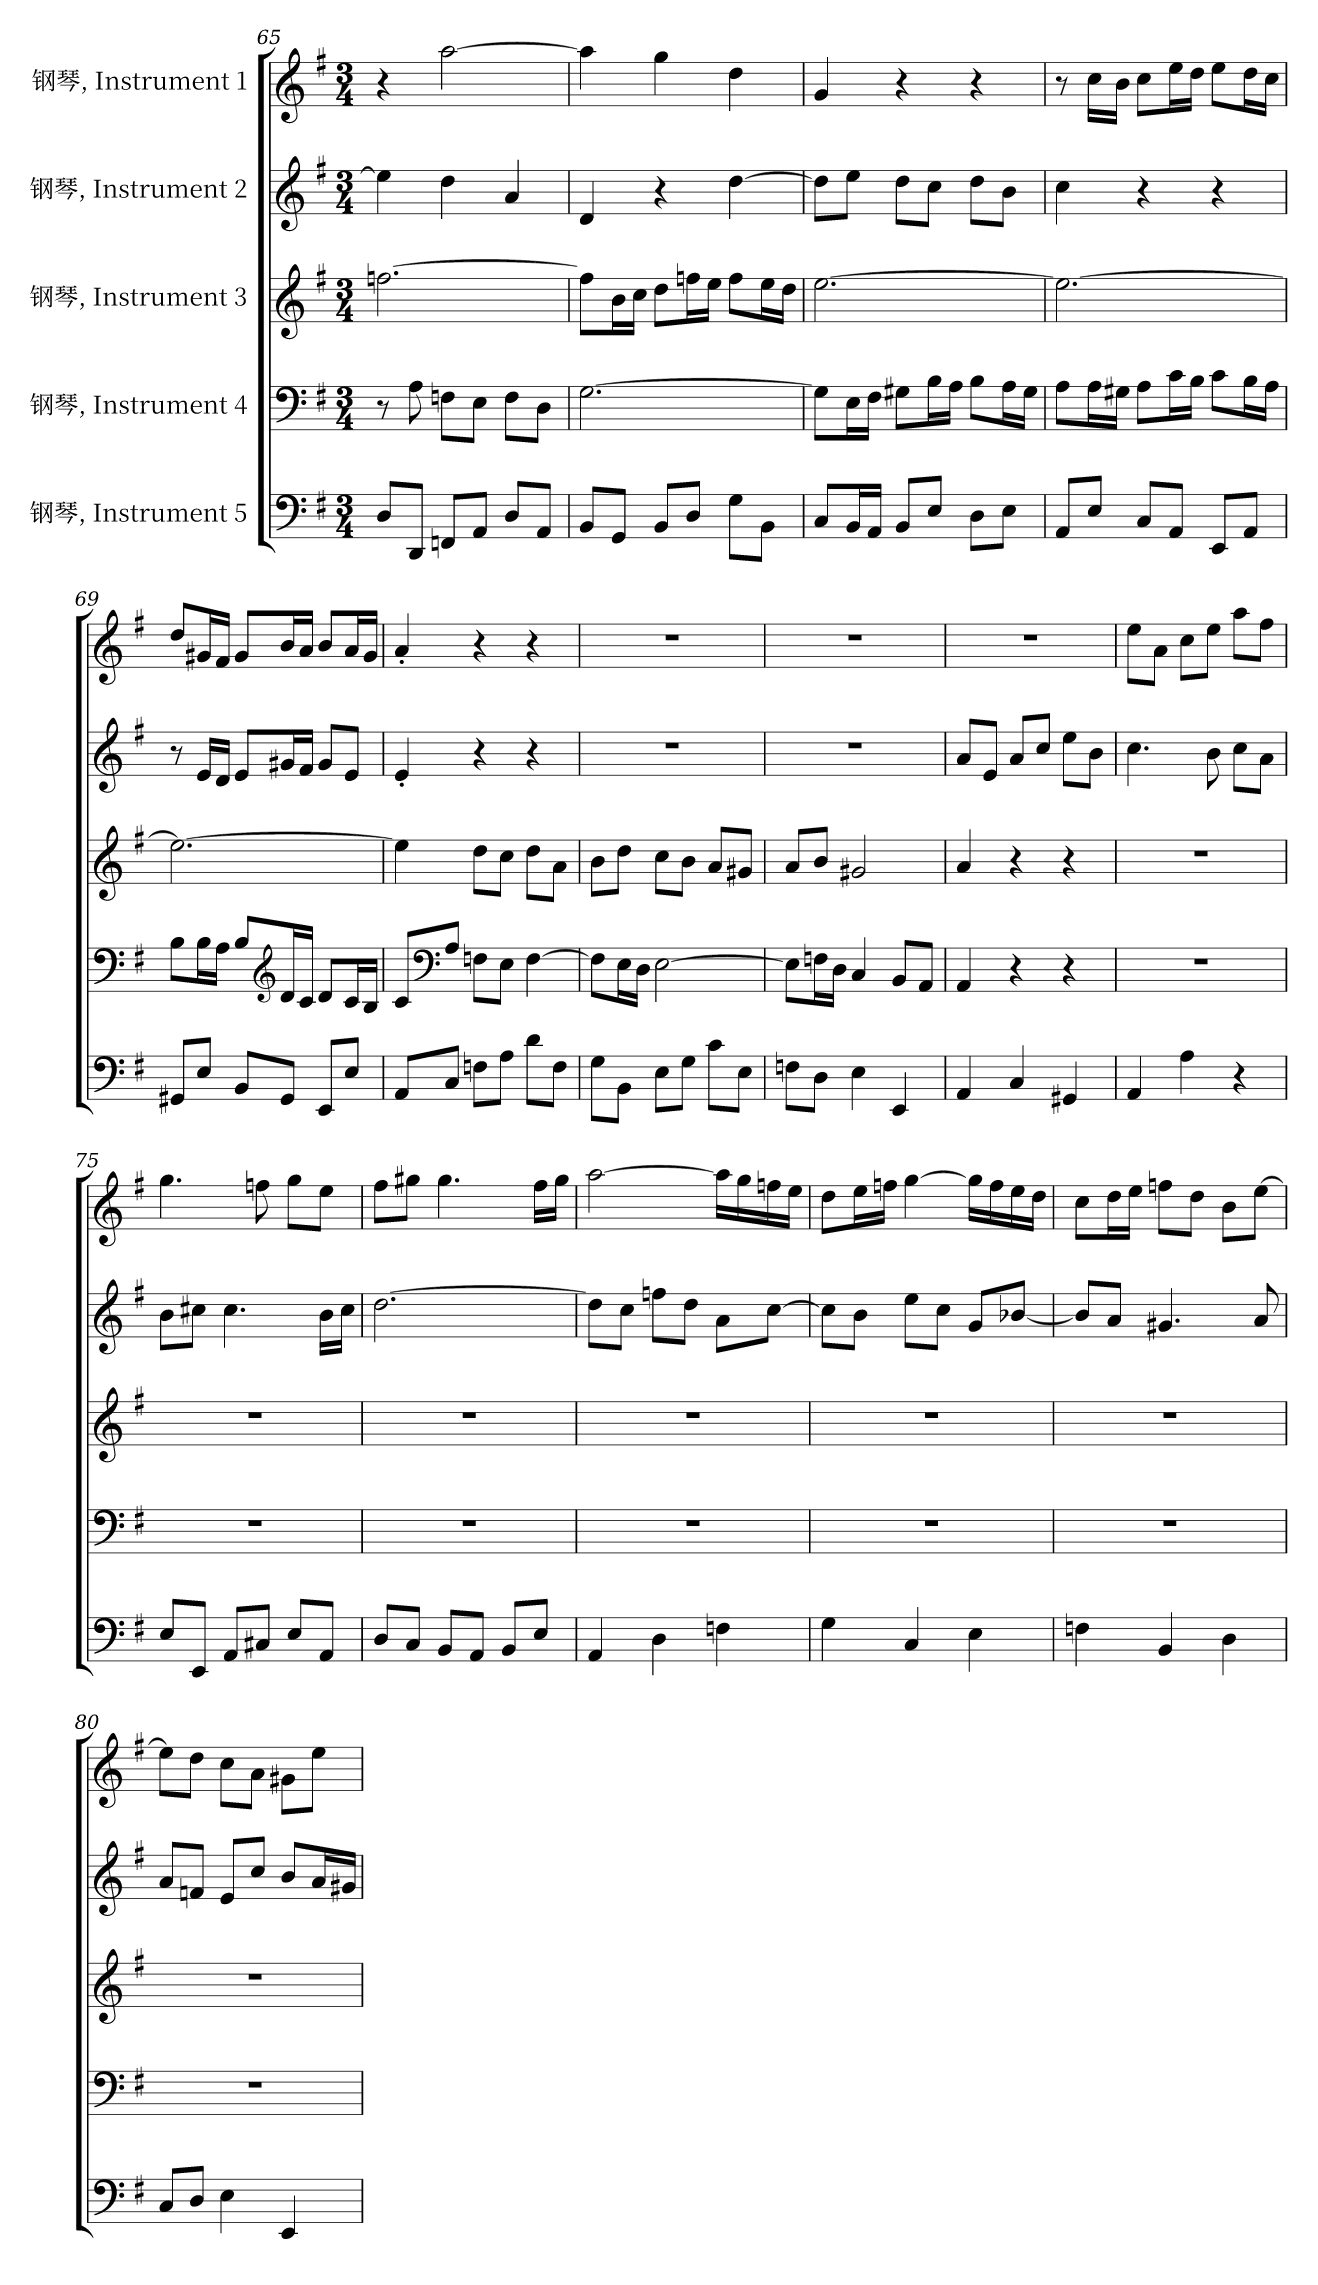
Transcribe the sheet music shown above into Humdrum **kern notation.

**kern	**kern	**kern	**kern	**kern
*part5	*part4	*part3	*part2	*part1
*staff5	*staff4	*staff3	*staff2	*staff1
*I"钢琴, Instrument 5	*I"钢琴, Instrument 4	*I"钢琴, Instrument 3	*I"钢琴, Instrument 2	*I"钢琴, Instrument 1
!!LO:PB:g=z
*clefF4	*clefF4	*clefG2	*clefG2	*clefG2
*k[f#]	*k[f#]	*k[f#]	*k[f#]	*k[f#]
*M3/4	*M3/4	*M3/4	*M3/4	*M3/4
=65	=65	=65	=65	=65
8D/L	8r	[2.ffn\	4ee\]	4r
8DD/J	8A\	.	.	.
8FFn/L	8Fn\L	.	4dd\	[2aa\
8AA/J	8E\J	.	.	.
8D/L	8F\L	.	4a/	.
8AA/J	8D\J	.	.	.
=66	=66	=66	=66	=66
8BB/L	[2.G\	8ff\L]	4d/	4aa\]
8GG/J	.	16b\L	.	.
.	.	16cc\JJ	.	.
8BB/L	.	8dd\L	4r	4gg\
8D/J	.	16ffn\L	.	.
.	.	16ee\JJ	.	.
8G\L	.	8ff\L	[4dd\	4dd\
8BB\J	.	16ee\L	.	.
.	.	16dd\JJ	.	.
=67	=67	=67	=67	=67
8C/L	8G\L]	[2.ee\	8dd\L]	4g/
16BB/L	16E\L	.	8ee\J	.
16AA/JJ	16F#\JJ	.	.	.
8BB/L	8G#X\L	.	8dd\L	4r
8E/J	16B\L	.	8cc\J	.
.	16A\JJ	.	.	.
8D\L	8B\L	.	8dd\L	4r
8E\J	16A\L	.	8b\J	.
.	16G#\JJ	.	.	.
=68	=68	=68	=68	=68
8AA/L	8A\L	2.ee\_	4cc\	8r
8E/J	16A\L	.	.	16cc\LL
.	16G#X\JJ	.	.	16b\JJ
8C/L	8A\L	.	4r	8cc\L
8AA/J	16c\L	.	.	16ee\L
.	16B\JJ	.	.	16dd\JJ
8EE/L	8c\L	.	4r	8ee\L
8AA/J	16B\L	.	.	16dd\L
.	16A\JJ	.	.	16cc\JJ
!!LO:LB:g=z
=69	=69	=69	=69	=69
8GG#X/L	8B\L	2.ee\_	8r	8dd/L
8E/J	16B\L	.	16e/LL	16g#X/L
.	16A\JJ	.	16d/JJ	16f#/JJ
8BB/L	8B/L	.	8e/L	8g#/L
*	*clefG2	*	*	*
8GG#/J	16d/L	.	16g#X/L	16b/L
.	16c/JJ	.	16f#/JJ	16a/JJ
8EE/L	8d/L	.	8g#/L	8b/L
8E/J	16c/L	.	8e/J	16a/L
.	16B/JJ	.	.	16g#/JJ
=70	=70	=70	=70	=70
8AA/L	8c/L	4ee\]	4e'/	4a'/
*	*clefF4	*	*	*
8C/J	8A/J	.	.	.
8Fn\L	8Fn\L	8dd\L	4r	4r
8A\J	8E\J	8cc\J	.	.
8d\L	[4F\	8dd\L	4r	4r
8F\J	.	8a\J	.	.
=71	=71	=71	=71	=71
8G\L	8F\L]	8b\L	2.r	2.r
8BB\J	16E\L	8dd\J	.	.
.	16D\JJ	.	.	.
8E\L	[2E\	8cc\L	.	.
8G\J	.	8b\J	.	.
8c\L	.	8a/L	.	.
8E\J	.	8g#X/J	.	.
=72	=72	=72	=72	=72
8Fn\L	8E\L]	8a/L	2.r	2.r
8D\J	16Fn\L	8b/J	.	.
.	16D\JJ	.	.	.
4E\	4C/	2g#X/	.	.
4EE/	8BB/L	.	.	.
.	8AA/J	.	.	.
!!LO:PB:g=z
=73	=73	=73	=73	=73
4AA/	4AA/	4a/	8a/L	2.r
.	.	.	8e/J	.
4C/	4r	4r	8a/L	.
.	.	.	8cc/J	.
4GG#X/	4r	4r	8ee\L	.
.	.	.	8b\J	.
=74	=74	=74	=74	=74
4AA/	2.r	2.r	4.cc\	8ee\L
.	.	.	.	8a\J
4A\	.	.	.	8cc\L
.	.	.	8b\	8ee\J
4r	.	.	8cc\L	8aa\L
.	.	.	8a\J	8ff#\J
=75	=75	=75	=75	=75
8E/L	2.r	2.r	8b\L	4.gg\
8EE/J	.	.	8cc#X\J	.
8AA/L	.	.	4.cc#\	.
8C#X/J	.	.	.	8ffn\
8E/L	.	.	.	8gg\L
8AA/J	.	.	16b\LL	8ee\J
.	.	.	16cc#\JJ	.
=76	=76	=76	=76	=76
8D/L	2.r	2.r	[2.dd\	8ff#\L
8C/J	.	.	.	8gg#X\J
8BB/L	.	.	.	4.gg#\
8AA/J	.	.	.	.
8BB/L	.	.	.	.
8E/J	.	.	.	16ff#\LL
.	.	.	.	16gg#\JJ
=77	=77	=77	=77	=77
4AA/	2.r	2.r	8dd\L]	[2aa\
.	.	.	8cc\J	.
4D\	.	.	8ffn\L	.
.	.	.	8dd\J	.
4Fn\	.	.	8a\L	16aa\LL]
.	.	.	.	16gg\
.	.	.	[8cc\J	16ffn\
.	.	.	.	16ee\JJ
!!LO:LB:g=z
=78	=78	=78	=78	=78
4G\	2.r	2.r	8cc\L]	8dd\L
.	.	.	8b\J	16ee\L
.	.	.	.	16ffn\JJ
4C/	.	.	8ee\L	[4gg\
.	.	.	8cc\J	.
4E\	.	.	8g/L	16gg\LL]
.	.	.	.	16ff\
.	.	.	[8b-X/J	16ee\
.	.	.	.	16dd\JJ
=79	=79	=79	=79	=79
4Fn\	2.r	2.r	8b-/L]	8cc\L
.	.	.	8a/J	16dd\L
.	.	.	.	16ee\JJ
4BB/	.	.	4.g#X/	8ffn\L
.	.	.	.	8dd\J
4D\	.	.	.	8b\L
.	.	.	8a/	[8ee\J
=80	=80	=80	=80	=80
8C/L	2.r	2.r	8a/L	8ee\L]
8D/J	.	.	8fn/J	8dd\J
4E\	.	.	8e/L	8cc\L
.	.	.	8cc/J	8a\J
4EE/	.	.	8b/L	8g#X\L
.	.	.	16a/L	8ee\J
.	.	.	16g#X/JJ	.
=	=	=	=	=
*-	*-	*-	*-	*-
